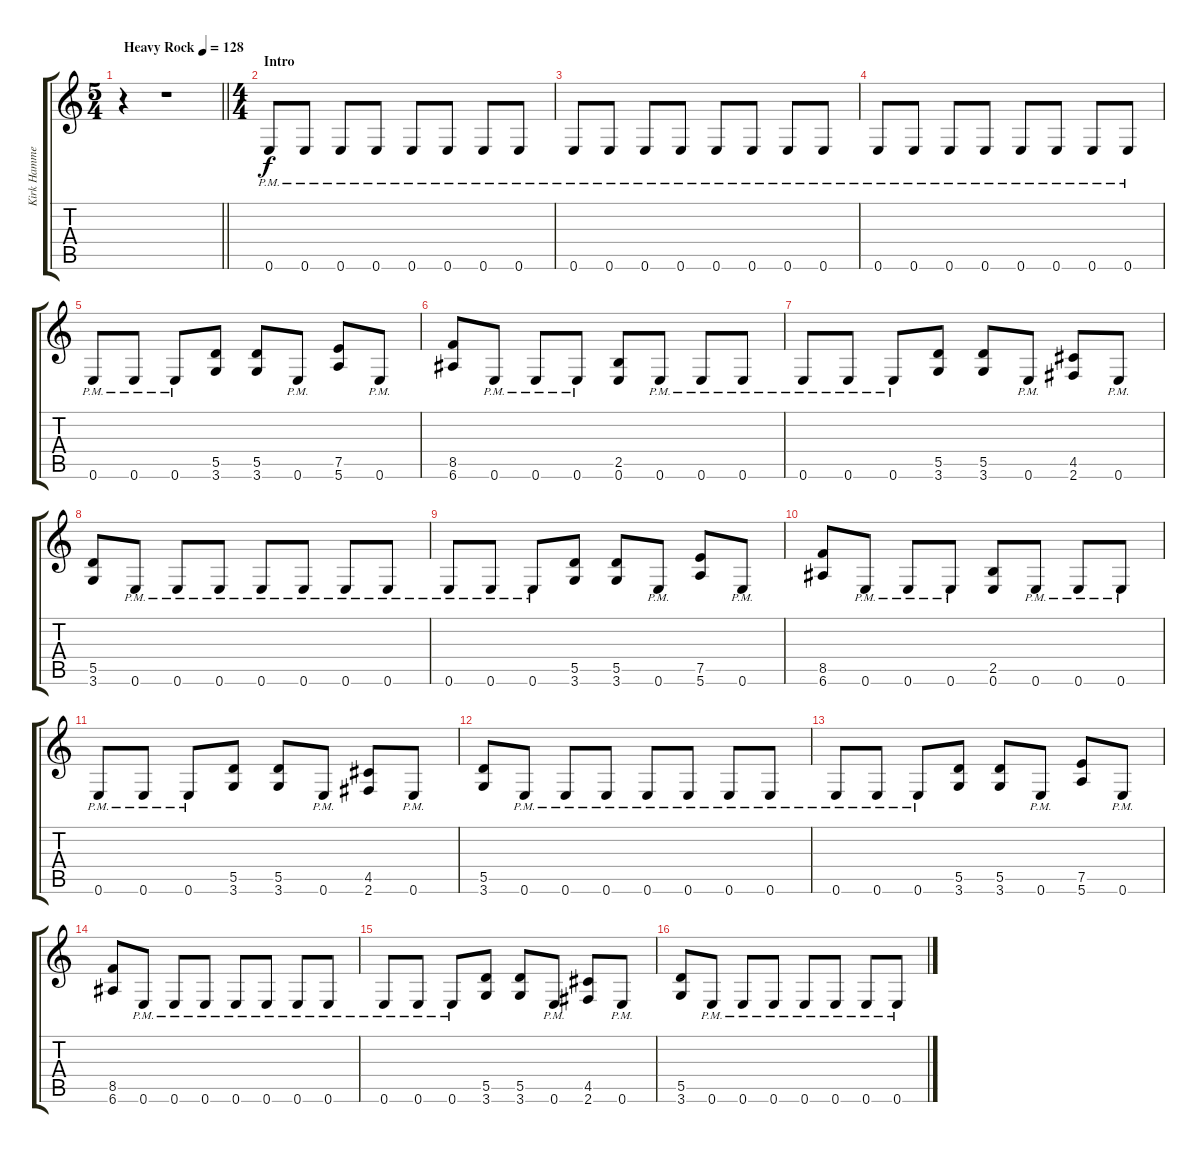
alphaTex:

\track ("Kirk Hammett (Guitar Lead)" "Kirk Hamme") {instrument distortionguitar}
\staff {score tabs}
\tuning (E4 B3 G3 D3 A2 E2) {hide}
\ts (5 4)
\tempo (128 "Heavy Rock")
\clef g2
\barLineRight lightlight
\ks c
r.4{dy f instrument distortionguitar} r.1 |
\ts (4 4)
\section ("" "Intro")
0.6{pm}.8 0.6{pm}.8 0.6{pm}.8 0.6{pm}.8 0.6{pm}.8 0.6{pm}.8 0.6{pm}.8 0.6{pm}.8 |
0.6{pm}.8 0.6{pm}.8 0.6{pm}.8 0.6{pm}.8 0.6{pm}.8 0.6{pm}.8 0.6{pm}.8 0.6{pm}.8 |
0.6{pm}.8 0.6{pm}.8 0.6{pm}.8 0.6{pm}.8 0.6{pm}.8 0.6{pm}.8 0.6{pm}.8 0.6{pm}.8 |
0.6{pm}.8 0.6{pm}.8 0.6{pm}.8 (5.5 3.6).8 (5.5 3.6).8 0.6{pm}.8 (7.5 5.6).8 0.6{pm}.8 |
(8.5 6.6).8 0.6{pm}.8 0.6{pm}.8 0.6{pm}.8 (2.5 0.6).8 0.6{pm}.8 0.6{pm}.8 0.6{pm}.8 |
0.6{pm}.8 0.6{pm}.8 0.6{pm}.8 (5.5 3.6).8 (5.5 3.6).8 0.6{pm}.8 (4.5 2.6).8 0.6{pm}.8 |
(5.5 3.6).8 0.6{pm}.8 0.6{pm}.8 0.6{pm}.8 0.6{pm}.8 0.6{pm}.8 0.6{pm}.8 0.6{pm}.8 |
0.6{pm}.8 0.6{pm}.8 0.6{pm}.8 (5.5 3.6).8 (5.5 3.6).8 0.6{pm}.8 (7.5 5.6).8 0.6{pm}.8 |
(8.5 6.6).8 0.6{pm}.8 0.6{pm}.8 0.6{pm}.8 (2.5 0.6).8 0.6{pm}.8 0.6{pm}.8 0.6{pm}.8 |
0.6{pm}.8 0.6{pm}.8 0.6{pm}.8 (5.5 3.6).8 (5.5 3.6).8 0.6{pm}.8 (4.5 2.6).8 0.6{pm}.8 |
(5.5 3.6).8 0.6{pm}.8 0.6{pm}.8 0.6{pm}.8 0.6{pm}.8 0.6{pm}.8 0.6{pm}.8 0.6{pm}.8 |
0.6{pm}.8 0.6{pm}.8 0.6{pm}.8 (5.5 3.6).8 (5.5 3.6).8 0.6{pm}.8 (7.5 5.6).8 0.6{pm}.8 |
(8.5 6.6).8 0.6{pm}.8 0.6{pm}.8 0.6{pm}.8 0.6{pm}.8 0.6{pm}.8 0.6{pm}.8 0.6{pm}.8 |
0.6{pm}.8 0.6{pm}.8 0.6{pm}.8 (5.5 3.6).8 (5.5 3.6).8 0.6{pm}.8 (4.5 2.6).8 0.6{pm}.8 |
(5.5 3.6).8 0.6{pm}.8 0.6{pm}.8 0.6{pm}.8 0.6{pm}.8 0.6{pm}.8 0.6{pm}.8 0.6{pm}.8
